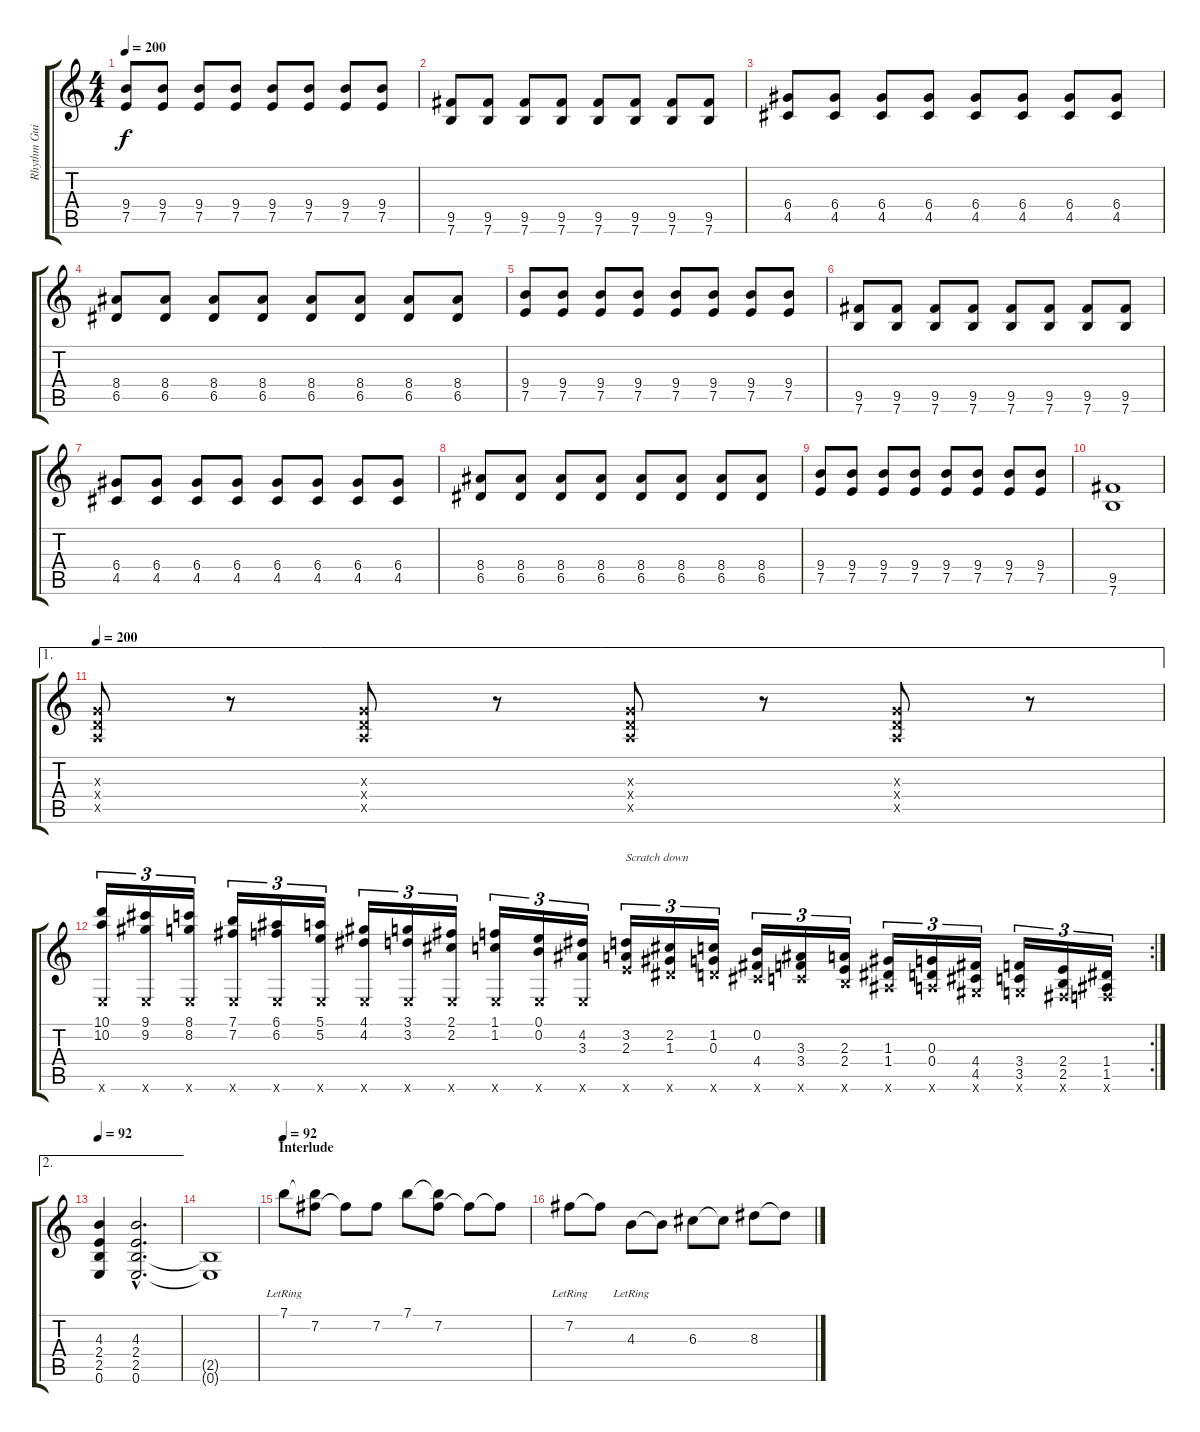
\track ("Rhythm Guitar (Art)" "Rhythm Gui") {instrument distortionguitar}
\staff {score tabs}
\tuning (E4 B3 G3 D3 A2 E2) {hide}
\ts (4 4)
\tempo 200
\clef g2
\ks c
(9.4 7.5).8{dy f} (9.4 7.5).8 (9.4 7.5).8 (9.4 7.5).8 (9.4 7.5).8 (9.4 7.5).8 (9.4 7.5).8 (9.4 7.5).8 |
(9.5 7.6).8 (9.5 7.6).8 (9.5 7.6).8 (9.5 7.6).8 (9.5 7.6).8 (9.5 7.6).8 (9.5 7.6).8 (9.5 7.6).8 |
(6.4 4.5).8 (6.4 4.5).8 (6.4 4.5).8 (6.4 4.5).8 (6.4 4.5).8 (6.4 4.5).8 (6.4 4.5).8 (6.4 4.5).8 |
(8.4 6.5).8 (8.4 6.5).8 (8.4 6.5).8 (8.4 6.5).8 (8.4 6.5).8 (8.4 6.5).8 (8.4 6.5).8 (8.4 6.5).8 |
(9.4 7.5).8 (9.4 7.5).8 (9.4 7.5).8 (9.4 7.5).8 (9.4 7.5).8 (9.4 7.5).8 (9.4 7.5).8 (9.4 7.5).8 |
(9.5 7.6).8 (9.5 7.6).8 (9.5 7.6).8 (9.5 7.6).8 (9.5 7.6).8 (9.5 7.6).8 (9.5 7.6).8 (9.5 7.6).8 |
(6.4 4.5).8 (6.4 4.5).8 (6.4 4.5).8 (6.4 4.5).8 (6.4 4.5).8 (6.4 4.5).8 (6.4 4.5).8 (6.4 4.5).8 |
(8.4 6.5).8 (8.4 6.5).8 (8.4 6.5).8 (8.4 6.5).8 (8.4 6.5).8 (8.4 6.5).8 (8.4 6.5).8 (8.4 6.5).8 |
(9.4 7.5).8 (9.4 7.5).8 (9.4 7.5).8 (9.4 7.5).8 (9.4 7.5).8 (9.4 7.5).8 (9.4 7.5).8 (9.4 7.5).8 |
(9.5 7.6).1 |
\ae 1
\tempo 200
(0.3{x} 0.4{x} 0.5{x}).8 r.8 (0.3{x} 0.4{x} 0.5{x}).8 r.8 (0.3{x} 0.4{x} 0.5{x}).8 r.8 (0.3{x} 0.4{x} 0.5{x}).8 r.8 |
\rc 2
(10.1 10.2 0.6{x}).16{tu (3 2) instrument guitarfretnoise} (9.1 9.2 0.6{x}).16{tu (3 2)} (8.1 8.2 0.6{x}).16{tu (3 2)} (7.1 7.2 0.6{x}).16{tu (3 2)} (6.1 6.2 0.6{x}).16{tu (3 2)} (5.1 5.2 0.6{x}).16{tu (3 2)} (4.1 4.2 0.6{x}).16{tu (3 2)} (3.1 3.2 0.6{x}).16{tu (3 2)} (2.1 2.2 0.6{x}).16{tu (3 2)} (1.1 1.2 0.6{x}).16{tu (3 2)} (0.1 0.2 0.6{x}).16{tu (3 2)} (4.2 3.3 0.6{x}).16{tu (3 2)} (3.2 2.3 12.6{x}).16{tu (3 2) txt "Scratch down" volume 16 instrument guitarfretnoise} (2.2 1.3 11.6{x}).16{tu (3 2)} (1.2 0.3 10.6{x}).16{tu (3 2)} (0.2 4.4 9.6{x}).16{tu (3 2)} (3.3 3.4 8.6{x}).16{tu (3 2)} (2.3 2.4 7.6{x}).16{tu (3 2)} (1.3 1.4 6.6{x}).16{tu (3 2)} (0.3 0.4 5.6{x}).16{tu (3 2)} (4.4 4.5 4.6{x}).16{tu (3 2)} (3.4 3.5 3.6{x}).16{tu (3 2)} (2.4 2.5 2.6{x}).16{tu (3 2)} (1.4 1.5 1.6{x}).16{tu (3 2)} |
\ae 2
\tempo 92
(4.3 2.4 2.5 0.6).4{volume 0} (4.3{hac} 2.4{hac} 2.5{hac} 0.6{hac}).2{d volume 16} |
(2.5{t} 0.6{t}).1 |
\section ("" "Interlude")
\tempo 92
7.1{lr}.8{volume 8 balance 11 instrument electricguitarclean} (7.1{t} 7.2).8 7.2{t}.8 7.2.8 7.1.8 (7.1{t} 7.2).8 7.2{t}.8 7.2{t}.8 |
7.2{lr}.8 7.2{t}.8 4.3{lr}.8 4.3{t}.8 6.3.8 6.3{t}.8 8.3.8 8.3{t}.8
